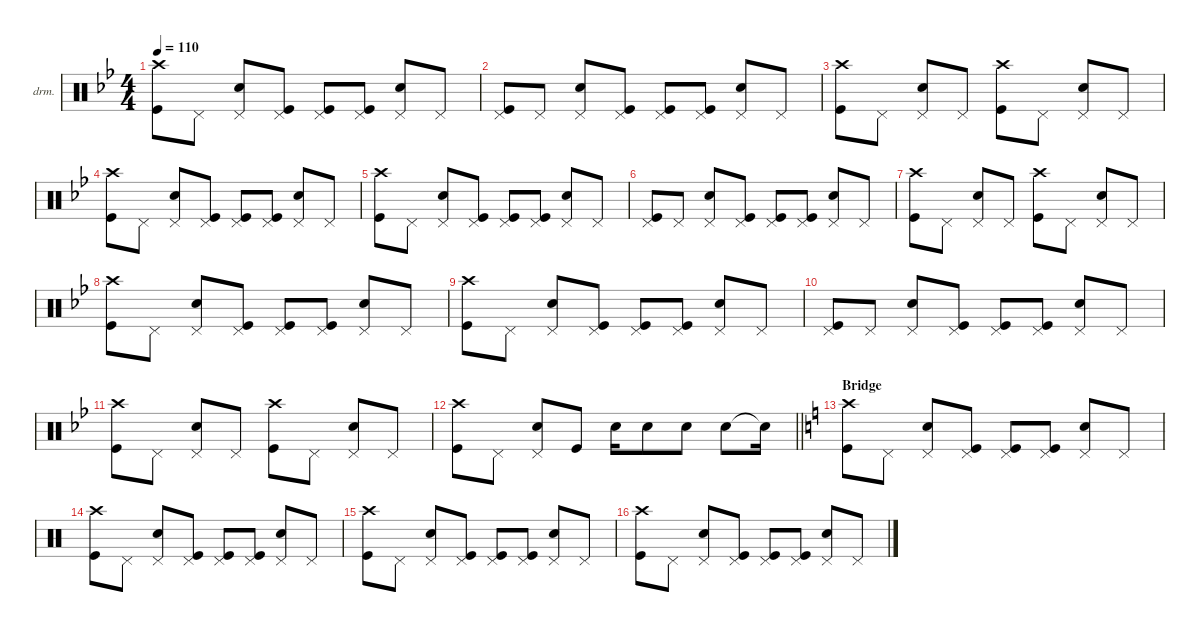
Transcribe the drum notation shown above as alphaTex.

\defaultSystemsLayout 4
\hideDynamics
\bracketExtendMode nobrackets
\firstSystemTrackNameOrientation horizontal
\otherSystemsTrackNameOrientation horizontal
\track ("Trommer" "drm.") {instrument percussion}
\staff {score}
\articulation defaults
\ts (4 4)
\tempo 110
\clef neutral
\ks bb
("Crash high (hit)"{acc forcenatural} "Kick (hit)"{acc forcenatural}).8{dy f beam Down} "Pedal Hi-Hat (hit)"{acc forcenatural}.8{beam Down} ("Pedal Hi-Hat (hit)"{acc forcenatural} "Snare (hit) 2"{acc forcenatural}).8{beam Up} ("Pedal Hi-Hat (hit)"{acc forcenatural} "Kick (hit)"{acc forcenatural}).8{beam Up} ("Pedal Hi-Hat (hit)"{acc forcenatural} "Kick (hit)"{acc forcenatural}).8{beam Up} ("Pedal Hi-Hat (hit)"{acc forcenatural} "Kick (hit)"{acc forcenatural}).8{beam Up} ("Pedal Hi-Hat (hit)"{acc forcenatural} "Snare (hit) 2"{acc forcenatural}).8{beam Up} "Pedal Hi-Hat (hit)"{acc forcenatural}.8{beam Up} |
("Pedal Hi-Hat (hit)"{acc forcenatural} "Kick (hit)"{acc forcenatural}).8{beam Up} "Pedal Hi-Hat (hit)"{acc forcenatural}.8{beam Up} ("Pedal Hi-Hat (hit)"{acc forcenatural} "Snare (hit) 2"{acc forcenatural}).8{beam Up} ("Pedal Hi-Hat (hit)"{acc forcenatural} "Kick (hit)"{acc forcenatural}).8{beam Up} ("Pedal Hi-Hat (hit)"{acc forcenatural} "Kick (hit)"{acc forcenatural}).8{beam Up} ("Pedal Hi-Hat (hit)"{acc forcenatural} "Kick (hit)"{acc forcenatural}).8{beam Up} ("Pedal Hi-Hat (hit)"{acc forcenatural} "Snare (hit) 2"{acc forcenatural}).8{beam Up} "Pedal Hi-Hat (hit)"{acc forcenatural}.8{beam Up} |
("Crash high (hit)"{acc forcenatural} "Kick (hit)"{acc forcenatural}).8{beam Down} "Pedal Hi-Hat (hit)"{acc forcenatural}.8{beam Down} ("Pedal Hi-Hat (hit)"{acc forcenatural} "Snare (hit) 2"{acc forcenatural}).8{beam Up} "Pedal Hi-Hat (hit)"{acc forcenatural}.8{beam Up} ("Crash high (hit)"{acc forcenatural} "Kick (hit)"{acc forcenatural}).8{beam Down} "Pedal Hi-Hat (hit)"{acc forcenatural}.8{beam Down} ("Pedal Hi-Hat (hit)"{acc forcenatural} "Snare (hit) 2"{acc forcenatural}).8{beam Up} "Pedal Hi-Hat (hit)"{acc forcenatural}.8{beam Up} |
("Crash high (hit)"{acc forcenatural} "Kick (hit)"{acc forcenatural}).8{beam Down} "Pedal Hi-Hat (hit)"{acc forcenatural}.8{beam Down} ("Pedal Hi-Hat (hit)"{acc forcenatural} "Snare (hit) 2"{acc forcenatural}).8{beam Up} ("Pedal Hi-Hat (hit)"{acc forcenatural} "Kick (hit)"{acc forcenatural}).8{beam Up} ("Pedal Hi-Hat (hit)"{acc forcenatural} "Kick (hit)"{acc forcenatural}).8{beam Up} ("Pedal Hi-Hat (hit)"{acc forcenatural} "Kick (hit)"{acc forcenatural}).8{beam Up} ("Pedal Hi-Hat (hit)"{acc forcenatural} "Snare (hit) 2"{acc forcenatural}).8{beam Up} "Pedal Hi-Hat (hit)"{acc forcenatural}.8{beam Up} |
("Crash high (hit)"{acc forcenatural} "Kick (hit)"{acc forcenatural}).8{beam Down} "Pedal Hi-Hat (hit)"{acc forcenatural}.8{beam Down} ("Pedal Hi-Hat (hit)"{acc forcenatural} "Snare (hit) 2"{acc forcenatural}).8{beam Up} ("Pedal Hi-Hat (hit)"{acc forcenatural} "Kick (hit)"{acc forcenatural}).8{beam Up} ("Pedal Hi-Hat (hit)"{acc forcenatural} "Kick (hit)"{acc forcenatural}).8{beam Up} ("Pedal Hi-Hat (hit)"{acc forcenatural} "Kick (hit)"{acc forcenatural}).8{beam Up} ("Pedal Hi-Hat (hit)"{acc forcenatural} "Snare (hit) 2"{acc forcenatural}).8{beam Up} "Pedal Hi-Hat (hit)"{acc forcenatural}.8{beam Up} |
("Pedal Hi-Hat (hit)"{acc forcenatural} "Kick (hit)"{acc forcenatural}).8{beam Up} "Pedal Hi-Hat (hit)"{acc forcenatural}.8{beam Up} ("Pedal Hi-Hat (hit)"{acc forcenatural} "Snare (hit) 2"{acc forcenatural}).8{beam Up} ("Pedal Hi-Hat (hit)"{acc forcenatural} "Kick (hit)"{acc forcenatural}).8{beam Up} ("Pedal Hi-Hat (hit)"{acc forcenatural} "Kick (hit)"{acc forcenatural}).8{beam Up} ("Pedal Hi-Hat (hit)"{acc forcenatural} "Kick (hit)"{acc forcenatural}).8{beam Up} ("Pedal Hi-Hat (hit)"{acc forcenatural} "Snare (hit) 2"{acc forcenatural}).8{beam Up} "Pedal Hi-Hat (hit)"{acc forcenatural}.8{beam Up} |
("Crash high (hit)"{acc forcenatural} "Kick (hit)"{acc forcenatural}).8{beam Down} "Pedal Hi-Hat (hit)"{acc forcenatural}.8{beam Down} ("Pedal Hi-Hat (hit)"{acc forcenatural} "Snare (hit) 2"{acc forcenatural}).8{beam Up} "Pedal Hi-Hat (hit)"{acc forcenatural}.8{beam Up} ("Crash high (hit)"{acc forcenatural} "Kick (hit)"{acc forcenatural}).8{beam Down} "Pedal Hi-Hat (hit)"{acc forcenatural}.8{beam Down} ("Pedal Hi-Hat (hit)"{acc forcenatural} "Snare (hit) 2"{acc forcenatural}).8{beam Up} "Pedal Hi-Hat (hit)"{acc forcenatural}.8{beam Up} |
("Crash high (hit)"{acc forcenatural} "Kick (hit)"{acc forcenatural}).8{beam Down} "Pedal Hi-Hat (hit)"{acc forcenatural}.8{beam Down} ("Pedal Hi-Hat (hit)"{acc forcenatural} "Snare (hit) 2"{acc forcenatural}).8{beam Up} ("Pedal Hi-Hat (hit)"{acc forcenatural} "Kick (hit)"{acc forcenatural}).8{beam Up} ("Pedal Hi-Hat (hit)"{acc forcenatural} "Kick (hit)"{acc forcenatural}).8{beam Up} ("Pedal Hi-Hat (hit)"{acc forcenatural} "Kick (hit)"{acc forcenatural}).8{beam Up} ("Pedal Hi-Hat (hit)"{acc forcenatural} "Snare (hit) 2"{acc forcenatural}).8{beam Up} "Pedal Hi-Hat (hit)"{acc forcenatural}.8{beam Up} |
("Crash high (hit)"{acc forcenatural} "Kick (hit)"{acc forcenatural}).8{beam Down} "Pedal Hi-Hat (hit)"{acc forcenatural}.8{beam Down} ("Pedal Hi-Hat (hit)"{acc forcenatural} "Snare (hit) 2"{acc forcenatural}).8{beam Up} ("Pedal Hi-Hat (hit)"{acc forcenatural} "Kick (hit)"{acc forcenatural}).8{beam Up} ("Pedal Hi-Hat (hit)"{acc forcenatural} "Kick (hit)"{acc forcenatural}).8{beam Up} ("Pedal Hi-Hat (hit)"{acc forcenatural} "Kick (hit)"{acc forcenatural}).8{beam Up} ("Pedal Hi-Hat (hit)"{acc forcenatural} "Snare (hit) 2"{acc forcenatural}).8{beam Up} "Pedal Hi-Hat (hit)"{acc forcenatural}.8{beam Up} |
("Pedal Hi-Hat (hit)"{acc forcenatural} "Kick (hit)"{acc forcenatural}).8{beam Up} "Pedal Hi-Hat (hit)"{acc forcenatural}.8{beam Up} ("Pedal Hi-Hat (hit)"{acc forcenatural} "Snare (hit) 2"{acc forcenatural}).8{beam Up} ("Pedal Hi-Hat (hit)"{acc forcenatural} "Kick (hit)"{acc forcenatural}).8{beam Up} ("Pedal Hi-Hat (hit)"{acc forcenatural} "Kick (hit)"{acc forcenatural}).8{beam Up} ("Pedal Hi-Hat (hit)"{acc forcenatural} "Kick (hit)"{acc forcenatural}).8{beam Up} ("Pedal Hi-Hat (hit)"{acc forcenatural} "Snare (hit) 2"{acc forcenatural}).8{beam Up} "Pedal Hi-Hat (hit)"{acc forcenatural}.8{beam Up} |
("Crash high (hit)"{acc forcenatural} "Kick (hit)"{acc forcenatural}).8{beam Down} "Pedal Hi-Hat (hit)"{acc forcenatural}.8{beam Down} ("Pedal Hi-Hat (hit)"{acc forcenatural} "Snare (hit) 2"{acc forcenatural}).8{beam Up} "Pedal Hi-Hat (hit)"{acc forcenatural}.8{beam Up} ("Crash high (hit)"{acc forcenatural} "Kick (hit)"{acc forcenatural}).8{beam Down} "Pedal Hi-Hat (hit)"{acc forcenatural}.8{beam Down} ("Pedal Hi-Hat (hit)"{acc forcenatural} "Snare (hit) 2"{acc forcenatural}).8{beam Up} "Pedal Hi-Hat (hit)"{acc forcenatural}.8{beam Up} |
\barLineRight lightlight
("Crash high (hit)"{acc forcenatural} "Kick (hit)"{acc forcenatural}).8{beam Down} "Pedal Hi-Hat (hit)"{acc forcenatural}.8{beam Down} ("Pedal Hi-Hat (hit)"{acc forcenatural} "Snare (hit) 2"{acc forcenatural}).8{beam Up} "Kick (hit)"{acc forcenatural}.8{beam Up} "Snare (hit) 2"{acc forcenatural}.16{beam Down} "Snare (hit) 2"{acc forcenatural}.8{beam Down} "Snare (hit) 2"{acc forcenatural}.8{beam Down} "Snare (hit) 2"{acc forcenatural}.8{beam Down} "Snare (hit) 2"{t acc forcenatural}.16{beam Down} |
\section ("" "Bridge")
\ks c
("Crash high (hit)" "Kick (hit)").8{beam Down} "Pedal Hi-Hat (hit)".8{beam Down} ("Pedal Hi-Hat (hit)" "Snare (hit) 2").8{beam Up} ("Pedal Hi-Hat (hit)" "Kick (hit)").8{beam Up} ("Pedal Hi-Hat (hit)" "Kick (hit)").8{beam Up} ("Pedal Hi-Hat (hit)" "Kick (hit)").8{beam Up} ("Pedal Hi-Hat (hit)" "Snare (hit) 2").8{beam Up} "Pedal Hi-Hat (hit)".8{beam Up} |
("Crash high (hit)" "Kick (hit)").8{beam Down} "Pedal Hi-Hat (hit)".8{beam Down} ("Pedal Hi-Hat (hit)" "Snare (hit) 2").8{beam Up} ("Pedal Hi-Hat (hit)" "Kick (hit)").8{beam Up} ("Pedal Hi-Hat (hit)" "Kick (hit)").8{beam Up} ("Pedal Hi-Hat (hit)" "Kick (hit)").8{beam Up} ("Pedal Hi-Hat (hit)" "Snare (hit) 2").8{beam Up} "Pedal Hi-Hat (hit)".8{beam Up} |
("Crash high (hit)" "Kick (hit)").8{beam Down} "Pedal Hi-Hat (hit)".8{beam Down} ("Pedal Hi-Hat (hit)" "Snare (hit) 2").8{beam Up} ("Pedal Hi-Hat (hit)" "Kick (hit)").8{beam Up} ("Pedal Hi-Hat (hit)" "Kick (hit)").8{beam Up} ("Pedal Hi-Hat (hit)" "Kick (hit)").8{beam Up} ("Pedal Hi-Hat (hit)" "Snare (hit) 2").8{beam Up} "Pedal Hi-Hat (hit)".8{beam Up} |
("Crash high (hit)" "Kick (hit)").8{beam Down} "Pedal Hi-Hat (hit)".8{beam Down} ("Pedal Hi-Hat (hit)" "Snare (hit) 2").8{beam Up} ("Pedal Hi-Hat (hit)" "Kick (hit)").8{beam Up} ("Pedal Hi-Hat (hit)" "Kick (hit)").8{beam Up} ("Pedal Hi-Hat (hit)" "Kick (hit)").8{beam Up} ("Pedal Hi-Hat (hit)" "Snare (hit) 2").8{beam Up} "Pedal Hi-Hat (hit)".8{beam Up}
